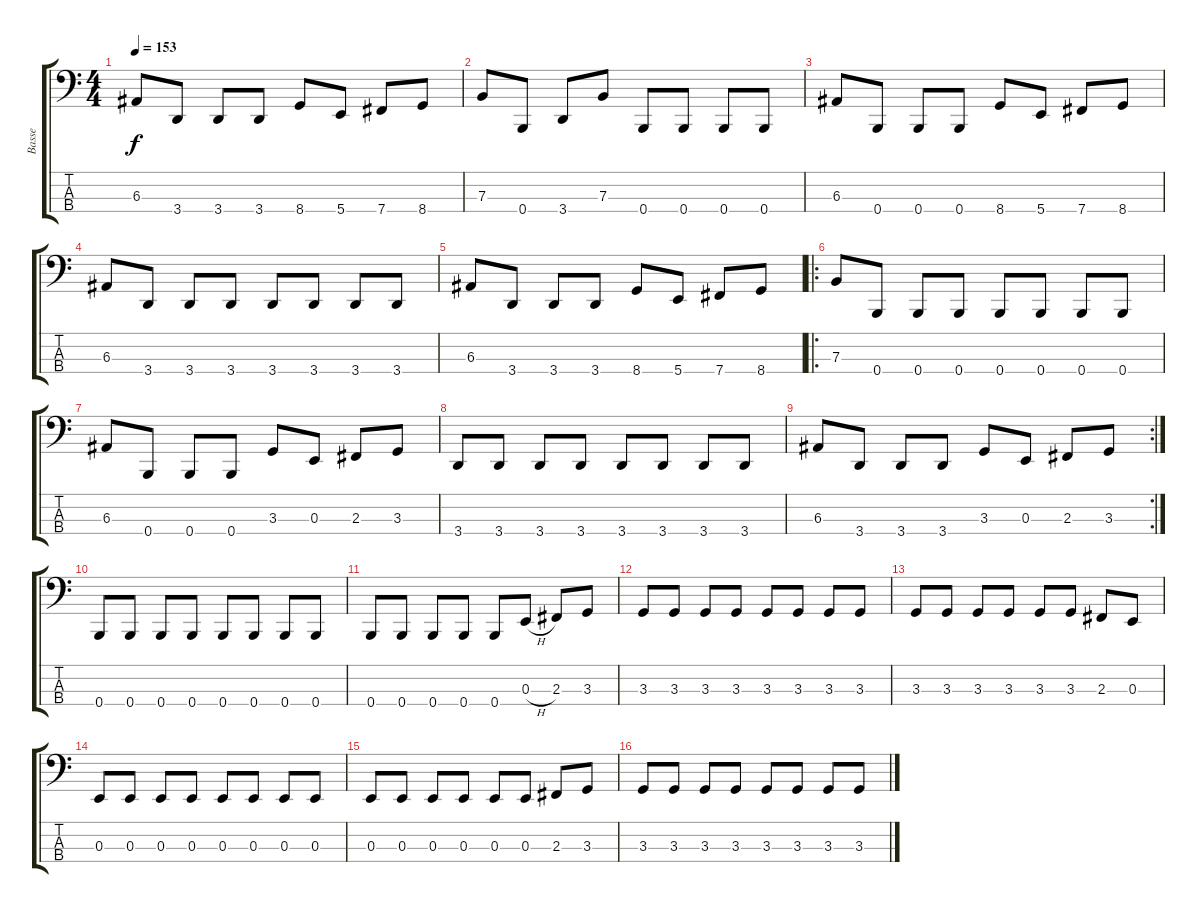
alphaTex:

\track ("Basse" "Basse") {instrument electricbassfinger}
\staff {score tabs}
\tuning (D2 A1 E1 B0) {hide}
\ts (4 4)
\tempo 153
\clef f4
\ks c
6.3.8{dy f} 3.4.8 3.4.8 3.4.8 8.4.8 5.4.8 7.4.8 8.4.8 |
7.3.8 0.4.8 3.4.8 7.3.8 0.4.8 0.4.8 0.4.8 0.4.8 |
6.3.8 0.4.8 0.4.8 0.4.8 8.4.8 5.4.8 7.4.8 8.4.8 |
6.3.8 3.4.8 3.4.8 3.4.8 3.4.8 3.4.8 3.4.8 3.4.8 |
6.3.8 3.4.8 3.4.8 3.4.8 8.4.8 5.4.8 7.4.8 8.4.8 |
\ro
7.3.8 0.4.8 0.4.8 0.4.8 0.4.8 0.4.8 0.4.8 0.4.8 |
6.3.8 0.4.8 0.4.8 0.4.8 3.3.8 0.3.8 2.3.8 3.3.8 |
3.4.8 3.4.8 3.4.8 3.4.8 3.4.8 3.4.8 3.4.8 3.4.8 |
\rc 2
6.3.8 3.4.8 3.4.8 3.4.8 3.3.8 0.3.8 2.3.8 3.3.8 |
0.4.8 0.4.8 0.4.8 0.4.8 0.4.8 0.4.8 0.4.8 0.4.8 |
0.4.8 0.4.8 0.4.8 0.4.8 0.4.8 0.3{h}.8 2.3.8 3.3.8 |
3.3.8 3.3.8 3.3.8 3.3.8 3.3.8 3.3.8 3.3.8 3.3.8 |
3.3.8 3.3.8 3.3.8 3.3.8 3.3.8 3.3.8 2.3.8 0.3.8 |
0.3.8 0.3.8 0.3.8 0.3.8 0.3.8 0.3.8 0.3.8 0.3.8 |
0.3.8 0.3.8 0.3.8 0.3.8 0.3.8 0.3.8 2.3.8 3.3.8 |
3.3.8 3.3.8 3.3.8 3.3.8 3.3.8 3.3.8 3.3.8 3.3.8
